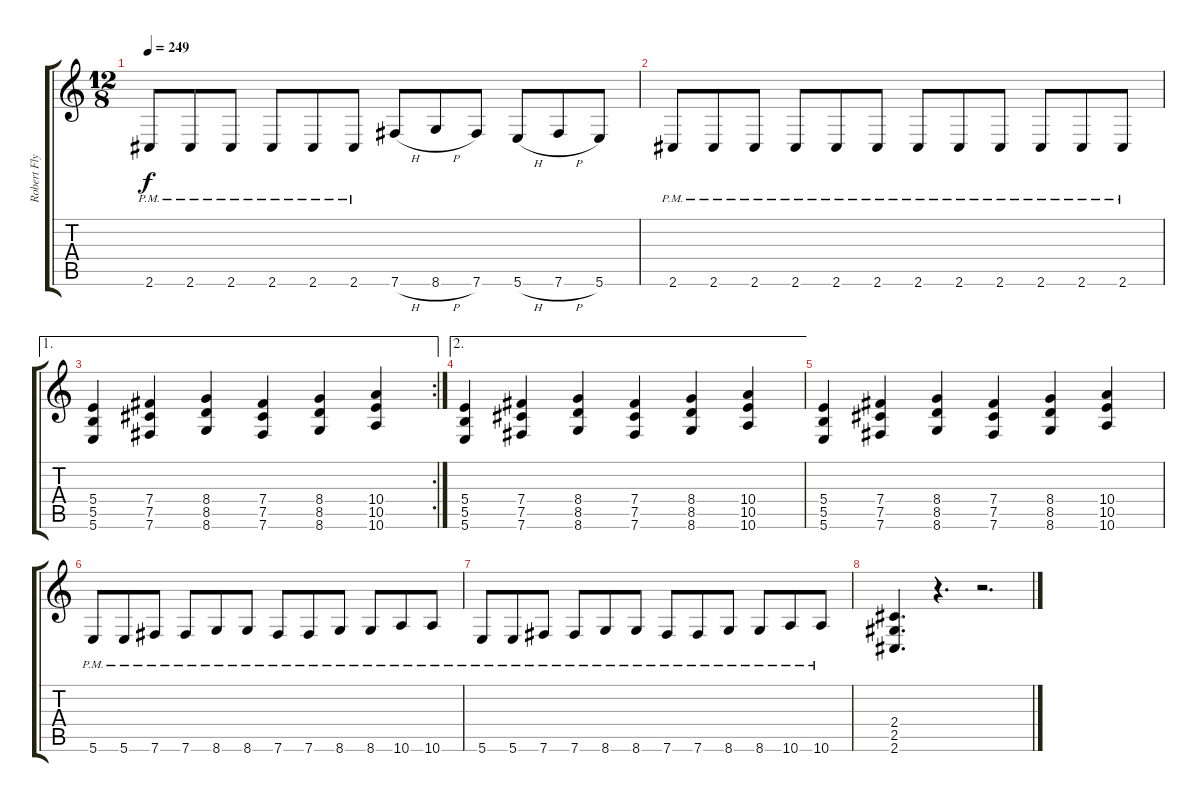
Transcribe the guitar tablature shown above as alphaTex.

\track ("Robert Flynn" "Robert Fly") {instrument distortionguitar}
\staff {score tabs}
\tuning (Db4 Ab3 E3 B2 Gb2 B1) {hide}
\ts (12 8)
\tempo 249
\clef g2
\ks c
2.6{pm}.8{dy f} 2.6{pm}.8 2.6{pm}.8 2.6{pm}.8 2.6{pm}.8 2.6{pm}.8 7.6{h}.8 8.6{h}.8 7.6.8 5.6{h}.8 7.6{h}.8 5.6.8 |
2.6{pm}.8 2.6{pm}.8 2.6{pm}.8 2.6{pm}.8 2.6{pm}.8 2.6{pm}.8 2.6{pm}.8 2.6{pm}.8 2.6{pm}.8 2.6{pm}.8 2.6{pm}.8 2.6{pm}.8 |
\ae 1
\rc 2
(5.4 5.5 5.6).4 (7.4 7.5 7.6).4 (8.4 8.5 8.6).4 (7.4 7.5 7.6).4 (8.4 8.5 8.6).4 (10.4 10.5 10.6).4 |
\ae 2
(5.4 5.5 5.6).4 (7.4 7.5 7.6).4 (8.4 8.5 8.6).4 (7.4 7.5 7.6).4 (8.4 8.5 8.6).4 (10.4 10.5 10.6).4 |
(5.4 5.5 5.6).4 (7.4 7.5 7.6).4 (8.4 8.5 8.6).4 (7.4 7.5 7.6).4 (8.4 8.5 8.6).4 (10.4 10.5 10.6).4 |
5.6{pm}.8 5.6{pm}.8 7.6{pm}.8 7.6{pm}.8 8.6{pm}.8 8.6{pm}.8 7.6{pm}.8 7.6{pm}.8 8.6{pm}.8 8.6{pm}.8 10.6{pm}.8 10.6{pm}.8 |
5.6{pm}.8 5.6{pm}.8 7.6{pm}.8 7.6{pm}.8 8.6{pm}.8 8.6{pm}.8 7.6{pm}.8 7.6{pm}.8 8.6{pm}.8 8.6{pm}.8 10.6{pm}.8 10.6{pm}.8 |
(2.4 2.5 2.6).4{d} r.4{d} r.2{d}
